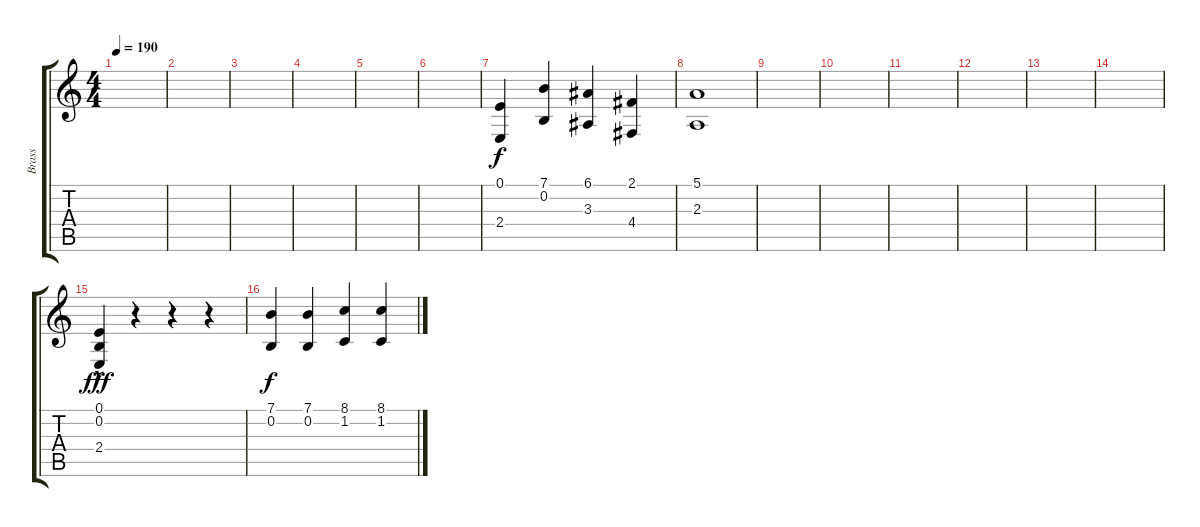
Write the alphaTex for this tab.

\track ("Brass" "Brass") {instrument brasssection}
\staff {score tabs}
\tuning (E4 B3 G3 D3 A2 E2) {hide}
\ts (4 4)
\tempo 190
\clef g2
\ks c
|
|
|
|
|
|
(0.1 2.4).4 (7.1 0.2).4 (6.1 3.3).4 (2.1 4.4).4 |
(5.1 2.3).1 |
|
|
|
|
|
|
(0.1{hac} 0.2{hac} 2.4{hac}).4{dy fff} r.4 r.4 r.4 |
(7.1 0.2).4{dy f} (7.1 0.2).4 (8.1 1.2).4 (8.1 1.2).4
